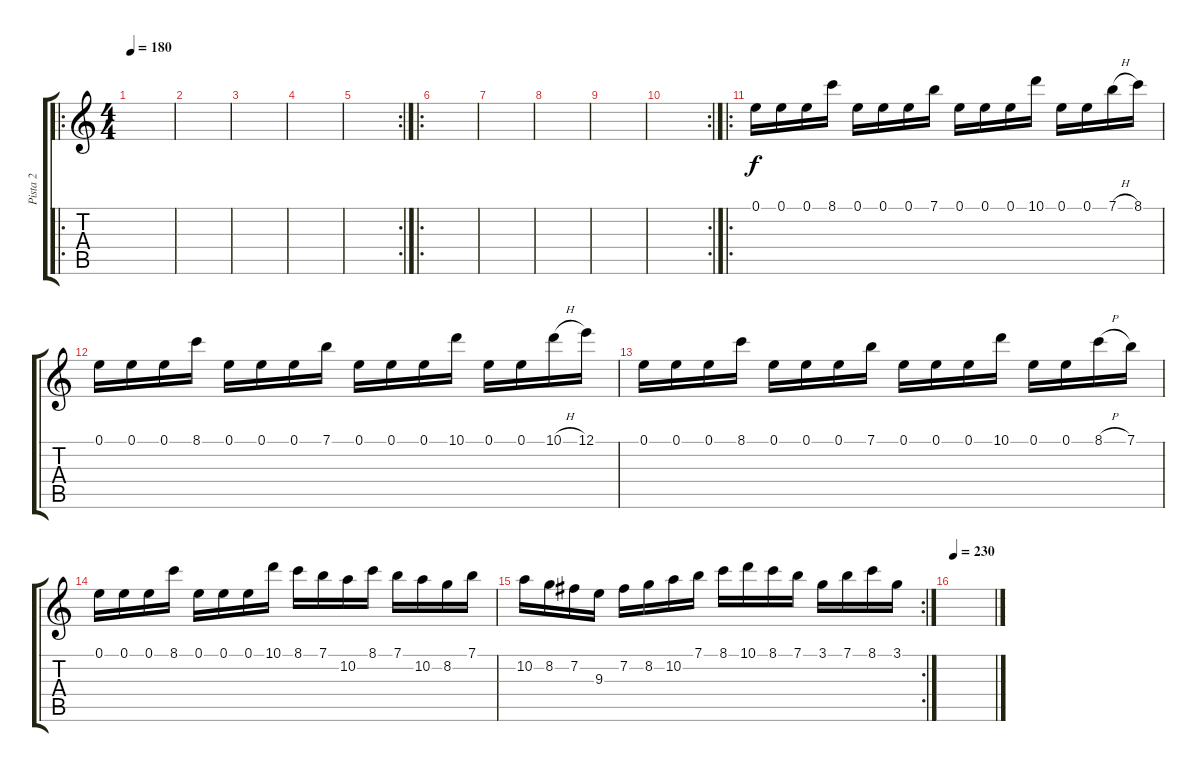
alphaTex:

\track ("Pista 2" "Pista 2") {instrument distortionguitar}
\staff {score tabs}
\tuning (E4 B3 G3 D3 A2 E2) {hide}
\ro
\ts (4 4)
\tempo 180
\clef g2
\ks c
|
|
|
|
\rc 2
|
\ro
|
|
|
|
\rc 2
|
\ro
0.1.16 0.1.16 0.1.16 8.1.16 0.1.16 0.1.16 0.1.16 7.1.16 0.1.16 0.1.16 0.1.16 10.1.16 0.1.16 0.1.16 7.1{h}.16 8.1.16 |
0.1.16 0.1.16 0.1.16 8.1.16 0.1.16 0.1.16 0.1.16 7.1.16 0.1.16 0.1.16 0.1.16 10.1.16 0.1.16 0.1.16 10.1{h}.16 12.1.16 |
0.1.16 0.1.16 0.1.16 8.1.16 0.1.16 0.1.16 0.1.16 7.1.16 0.1.16 0.1.16 0.1.16 10.1.16 0.1.16 0.1.16 8.1{h}.16 7.1.16 |
0.1.16 0.1.16 0.1.16 8.1.16 0.1.16 0.1.16 0.1.16 10.1.16 8.1.16 7.1.16 10.2.16 8.1.16 7.1.16 10.2.16 8.2.16 7.1.16 |
\rc 2
10.2.16 8.2.16 7.2.16 9.3.16 7.2.16 8.2.16 10.2.16 7.1.16 8.1.16 10.1.16 8.1.16 7.1.16 3.1.16 7.1.16 8.1.16 3.1.16 |
\tempo 230
